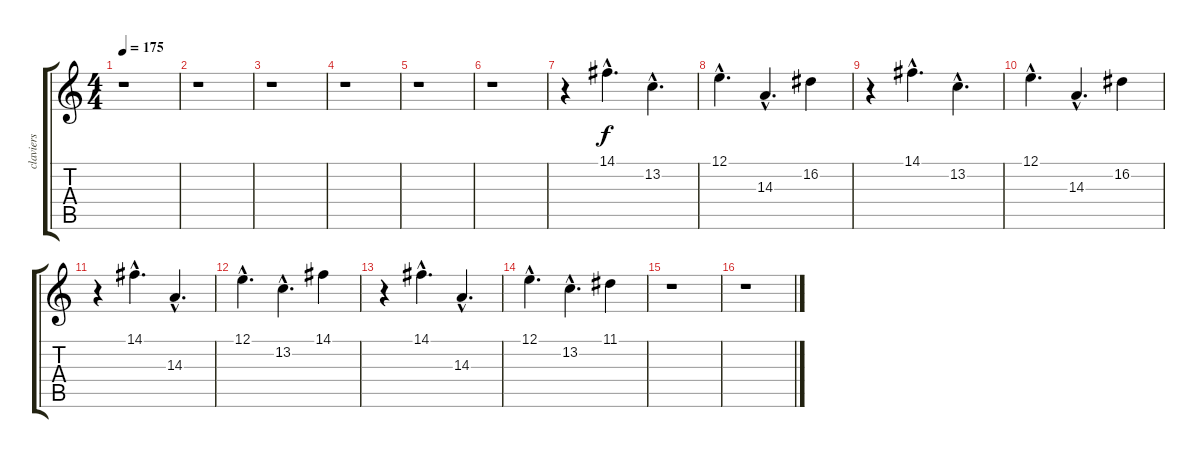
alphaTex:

\track ("claviers" "claviers") {instrument fx7echoes}
\staff {score tabs}
\tuning (E4 B3 G3 D3 A2 E2) {hide}
\ts (4 4)
\tempo 175
\clef g2
\ks c
r.1{dy f} |
r.1 |
r.1 |
r.1 |
r.1 |
r.1 |
r.4 14.1{hac}.4{d} 13.2{hac}.4{d} |
12.1{hac}.4{d} 14.3{hac}.4{d} 16.2.4 |
r.4 14.1{hac}.4{d} 13.2{hac}.4{d} |
12.1{hac}.4{d} 14.3{hac}.4{d} 16.2.4 |
r.4 14.1{hac}.4{d} 14.3{hac}.4{d} |
12.1{hac}.4{d} 13.2{hac}.4{d} 14.1.4 |
r.4 14.1{hac}.4{d} 14.3{hac}.4{d} |
12.1{hac}.4{d} 13.2{hac}.4{d} 11.1.4 |
r.1 |
r.1
